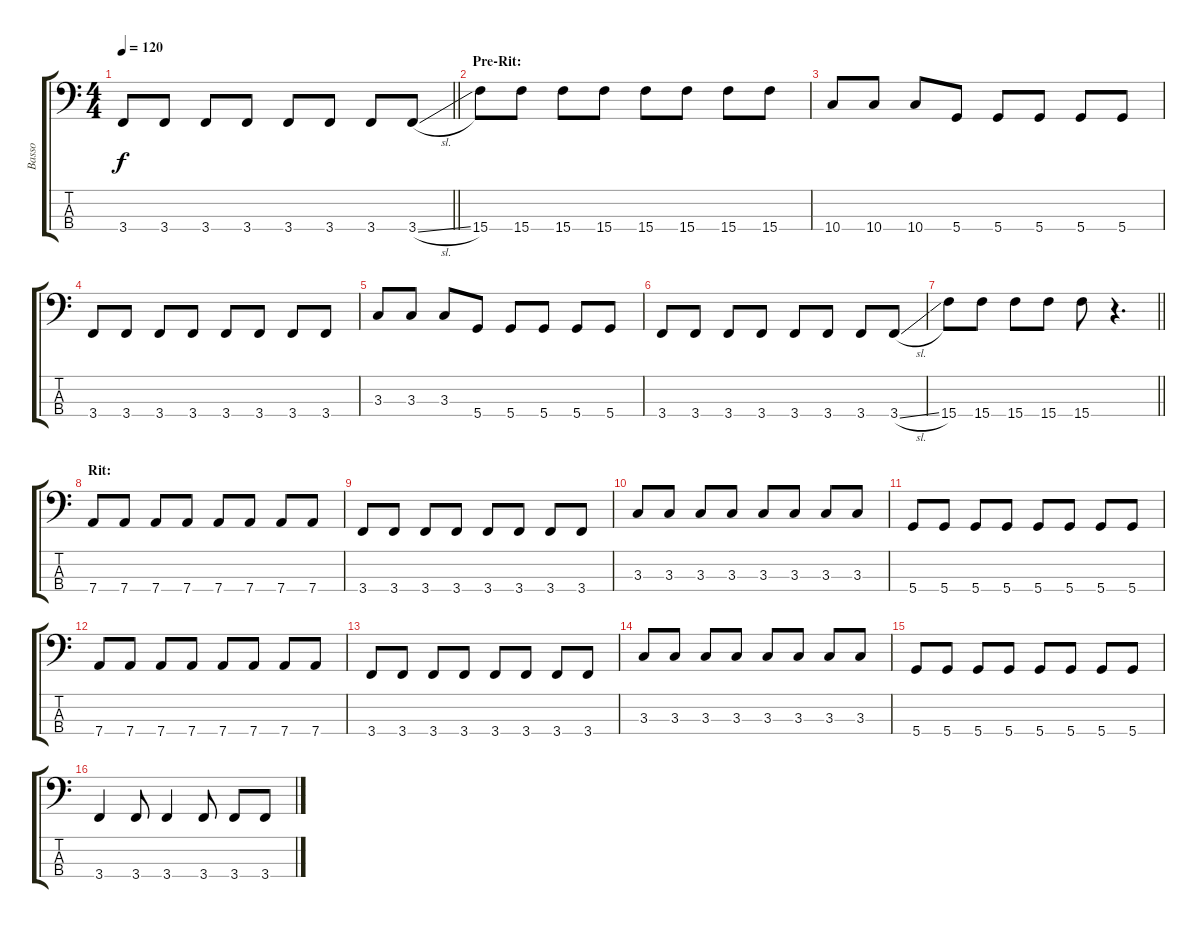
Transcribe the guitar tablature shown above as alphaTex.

\track ("Basso" "Basso") {instrument electricbassfinger}
\staff {score tabs}
\tuning (G2 D2 A1 D1) {hide}
\ts (4 4)
\tempo 120
\clef f4
\barLineRight lightlight
\ks c
3.4.8{dy f} 3.4.8 3.4.8 3.4.8 3.4.8 3.4.8 3.4.8 3.4{sl}.8 |
\section ("" "Pre-Rit:")
15.4.8 15.4.8 15.4.8 15.4.8 15.4.8 15.4.8 15.4.8 15.4.8 |
10.4.8 10.4.8 10.4.8 5.4.8 5.4.8 5.4.8 5.4.8 5.4.8 |
3.4.8 3.4.8 3.4.8 3.4.8 3.4.8 3.4.8 3.4.8 3.4.8 |
3.3.8 3.3.8 3.3.8 5.4.8 5.4.8 5.4.8 5.4.8 5.4.8 |
3.4.8 3.4.8 3.4.8 3.4.8 3.4.8 3.4.8 3.4.8 3.4{sl}.8 |
\barLineRight lightlight
15.4.8 15.4.8 15.4.8 15.4.8 15.4.8 r.4{d} |
\section ("" "Rit:")
7.4.8 7.4.8 7.4.8 7.4.8 7.4.8 7.4.8 7.4.8 7.4.8 |
3.4.8 3.4.8 3.4.8 3.4.8 3.4.8 3.4.8 3.4.8 3.4.8 |
3.3.8 3.3.8 3.3.8 3.3.8 3.3.8 3.3.8 3.3.8 3.3.8 |
5.4.8 5.4.8 5.4.8 5.4.8 5.4.8 5.4.8 5.4.8 5.4.8 |
7.4.8 7.4.8 7.4.8 7.4.8 7.4.8 7.4.8 7.4.8 7.4.8 |
3.4.8 3.4.8 3.4.8 3.4.8 3.4.8 3.4.8 3.4.8 3.4.8 |
3.3.8 3.3.8 3.3.8 3.3.8 3.3.8 3.3.8 3.3.8 3.3.8 |
5.4.8 5.4.8 5.4.8 5.4.8 5.4.8 5.4.8 5.4.8 5.4.8 |
3.4.4 3.4.8 3.4.4 3.4.8 3.4.8 3.4.8
